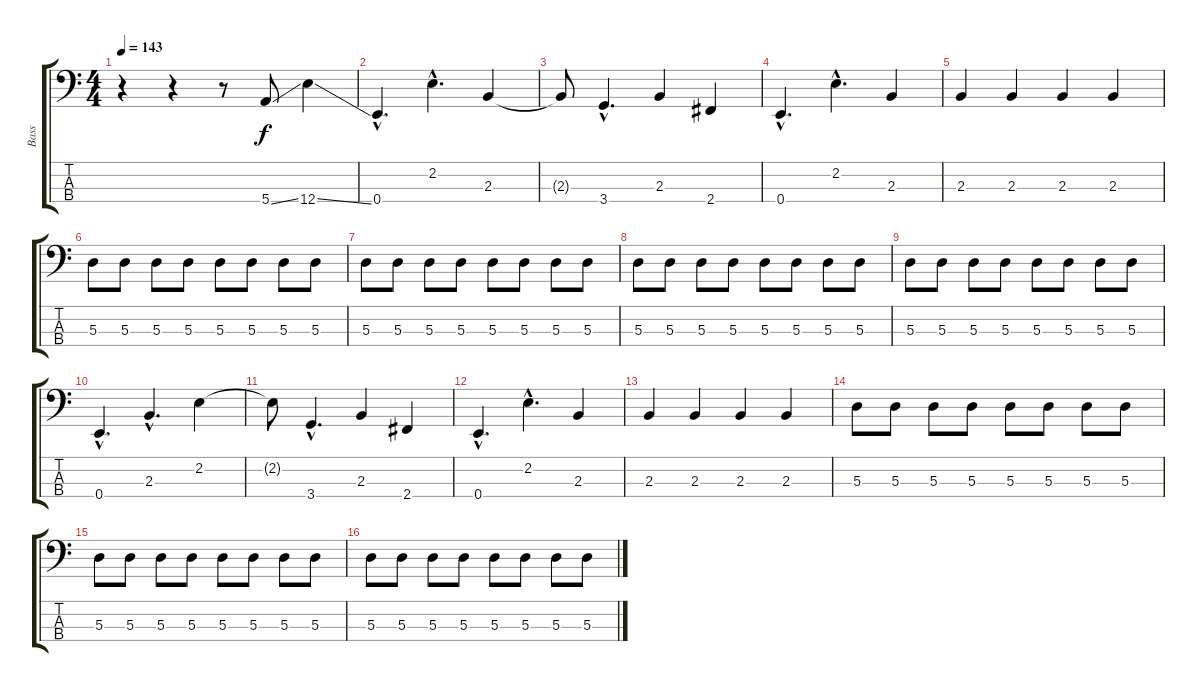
\track ("Bass" "Bass") {instrument electricbassfinger}
\staff {score tabs}
\tuning (G2 D2 A1 E1) {hide}
\ts (4 4)
\tempo 143
\clef f4
\ks c
r.4{dy f instrument electricbassfinger} r.4 r.8 5.4{ss}.8 12.4{ss}.4 |
0.4{hac}.4{d} 2.2{hac}.4{d} 2.3.4 |
2.3{t}.8 3.4{hac}.4{d} 2.3.4 2.4.4 |
0.4{hac}.4{d} 2.2{hac}.4{d} 2.3.4 |
2.3.4 2.3.4 2.3.4 2.3.4 |
5.3.8 5.3.8 5.3.8 5.3.8 5.3.8 5.3.8 5.3.8 5.3.8 |
5.3.8 5.3.8 5.3.8 5.3.8 5.3.8 5.3.8 5.3.8 5.3.8 |
5.3.8 5.3.8 5.3.8 5.3.8 5.3.8 5.3.8 5.3.8 5.3.8 |
5.3.8 5.3.8 5.3.8 5.3.8 5.3.8 5.3.8 5.3.8 5.3.8 |
0.4{hac}.4{d} 2.3{hac}.4{d} 2.2.4 |
2.2{t}.8 3.4{hac}.4{d} 2.3.4 2.4.4 |
0.4{hac}.4{d} 2.2{hac}.4{d} 2.3.4 |
2.3.4 2.3.4 2.3.4 2.3.4 |
5.3.8 5.3.8 5.3.8 5.3.8 5.3.8 5.3.8 5.3.8 5.3.8 |
5.3.8 5.3.8 5.3.8 5.3.8 5.3.8 5.3.8 5.3.8 5.3.8 |
5.3.8 5.3.8 5.3.8 5.3.8 5.3.8 5.3.8 5.3.8 5.3.8
